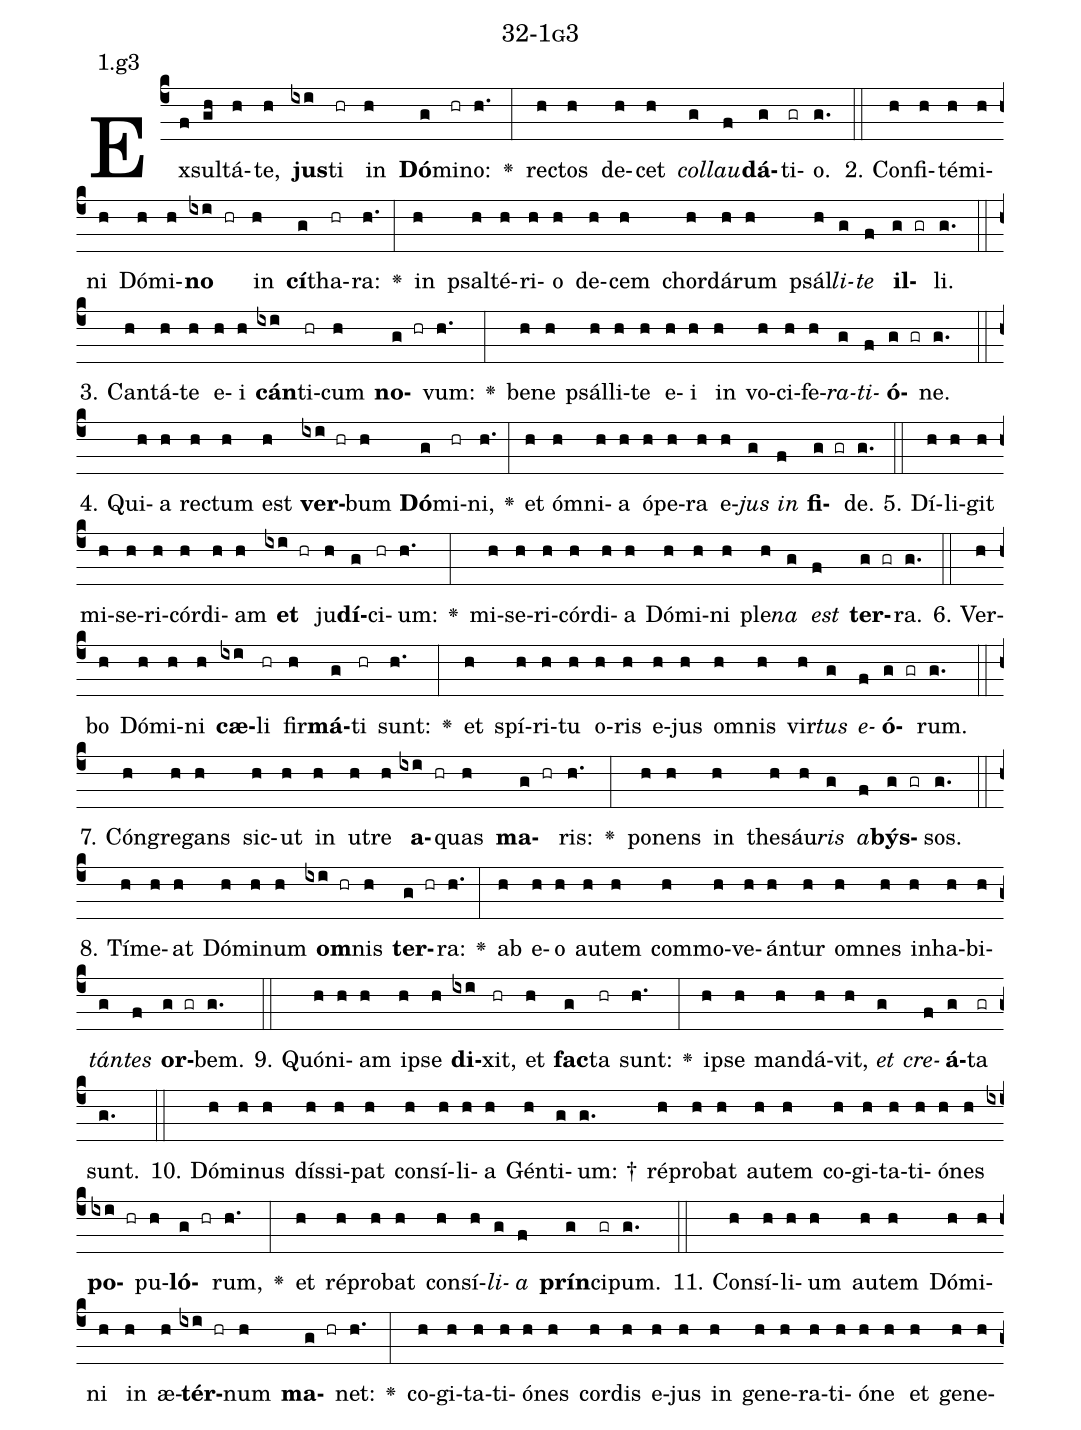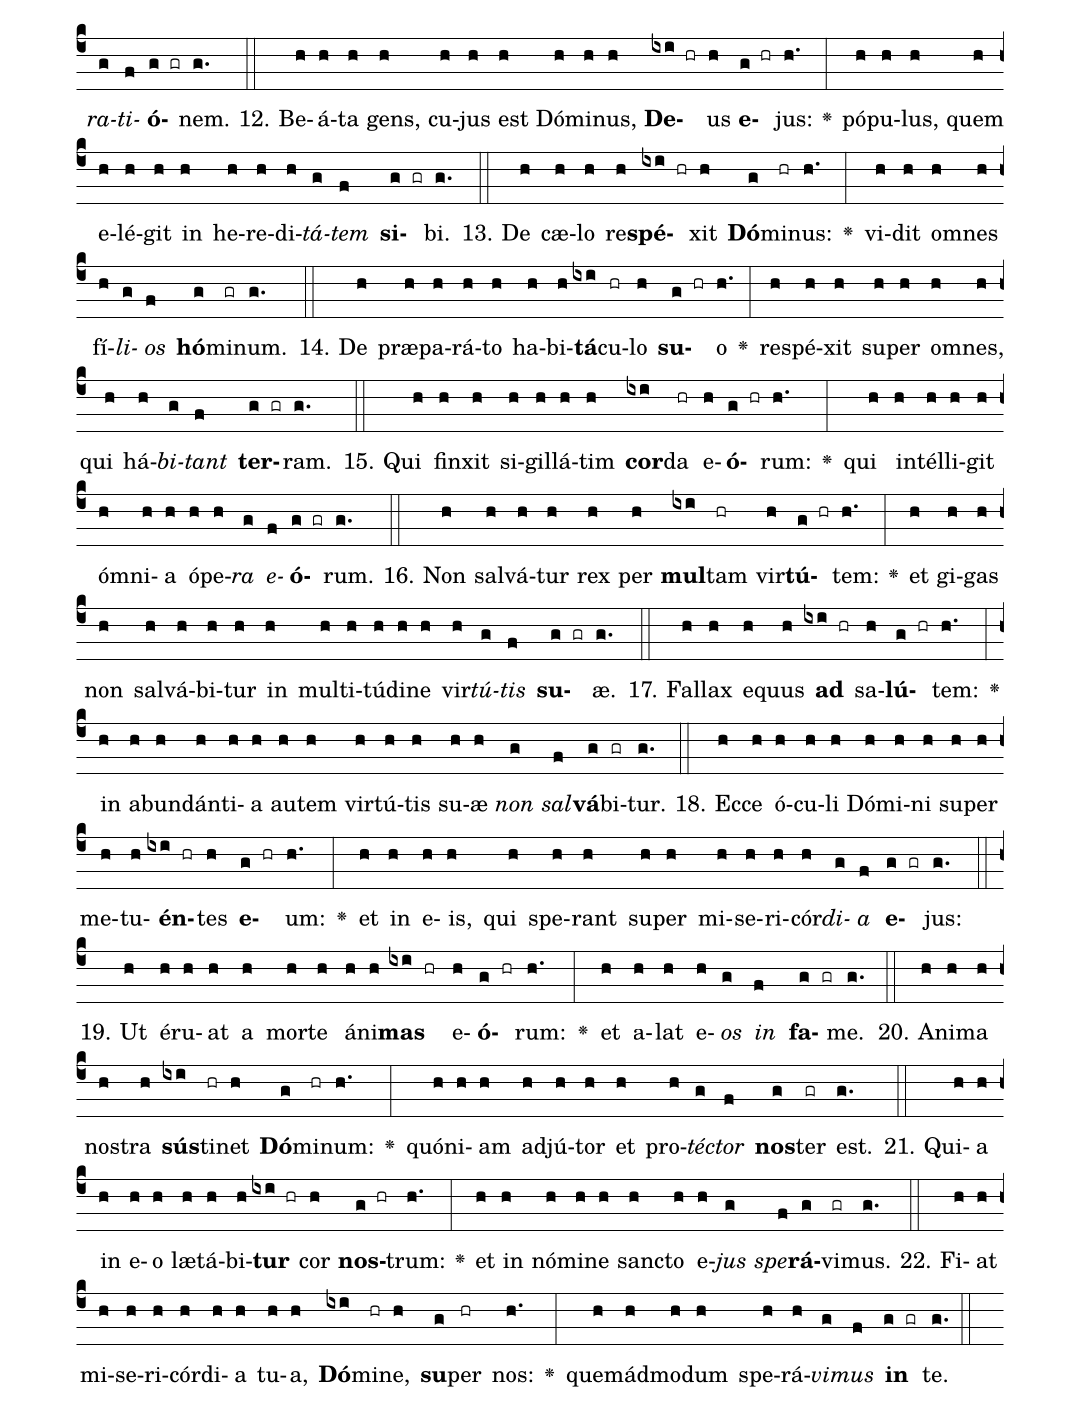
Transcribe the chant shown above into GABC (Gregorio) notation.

name: 32-1g3;
annotation: 1.g3;
%%
(c4)Ex(f)sul(gh)tá(h)te,(h) <b>jus</b>(ixi)ti(hr) in(h) <b>Dó</b>(g)mi(hr)no:(h.) <v>\greheightstar</v>(:) rec(h)tos(h) de(h)cet(h) <i>col</i>(g)<i>lau</i>(f)<b>dá</b>(g)ti(gr)o.(g.) (::)
2. Con(h)fi(h)té(h)mi(h)ni(h) Dó(h)mi(h)<b>no</b>(ixi hr) in(h) <b>cí</b>(g)tha(hr)ra:(h.) <v>\greheightstar</v>(:) in(h) psal(h)té(h)ri(h)o(h) de(h)cem(h) chor(h)dá(h)rum(h) psál(h)<i>li</i>(g)<i>te</i>(f) <b>il</b>(g gr)li.(g.) (::)
3. Can(h)tá(h)te(h) e(h)i(h) <b>cán</b>(ixi)ti(hr)cum(h) <b>no</b>(g hr)vum:(h.) <v>\greheightstar</v>(:) be(h)ne(h) psál(h)li(h)te(h) e(h)i(h) in(h) vo(h)ci(h)fe(h)<i>ra</i>(g)<i>ti</i>(f)<b>ó</b>(g gr)ne.(g.) (::)
4. Qui(h)a(h) rec(h)tum(h) est(h) <b>ver</b>(ixi hr)bum(h) <b>Dó</b>(g)mi(hr)ni,(h.) <v>\greheightstar</v>(:) et(h) óm(h)ni(h)a(h) ó(h)pe(h)ra(h) e(h)<i>jus</i>(g) <i>in</i>(f) <b>fi</b>(g gr)de.(g.) (::)
5. Dí(h)li(h)git(h) mi(h)se(h)ri(h)cór(h)di(h)am(h) <b>et</b>(ixi hr) ju(h)<b>dí</b>(g)ci(hr)um:(h.) <v>\greheightstar</v>(:) mi(h)se(h)ri(h)cór(h)di(h)a(h) Dó(h)mi(h)ni(h) ple(h)<i>na</i>(g) <i>est</i>(f) <b>ter</b>(g gr)ra.(g.) (::)
6. Ver(h)bo(h) Dó(h)mi(h)ni(h) <b>cæ</b>(ixi)li(hr) fir(h)<b>má</b>(g)ti(hr) sunt:(h.) <v>\greheightstar</v>(:) et(h) spí(h)ri(h)tu(h) o(h)ris(h) e(h)jus(h) om(h)nis(h) vir(h)<i>tus</i>(g) <i>e</i>(f)<b>ó</b>(g gr)rum.(g.) (::)
7. Cón(h)gre(h)gans(h) sic(h)ut(h) in(h) u(h)tre(h) <b>a</b>(ixi hr)quas(h) <b>ma</b>(g hr)ris:(h.) <v>\greheightstar</v>(:) po(h)nens(h) in(h) the(h)sáu(h)<i>ris</i>(g) <i>a</i>(f)<b>býs</b>(g gr)sos.(g.) (::)
8. Tí(h)me(h)at(h) Dó(h)mi(h)num(h) <b>om</b>(ixi hr)nis(h) <b>ter</b>(g hr)ra:(h.) <v>\greheightstar</v>(:) ab(h) e(h)o(h) au(h)tem(h) com(h)mo(h)ve(h)án(h)tur(h) om(h)nes(h) in(h)ha(h)bi(h)<i>tán</i>(g)<i>tes</i>(f) <b>or</b>(g gr)bem.(g.) (::)
9. Quón(h)i(h)am(h) ip(h)se(h) <b>di</b>(ixi)xit,(hr) et(h) <b>fac</b>(g)ta(hr) sunt:(h.) <v>\greheightstar</v>(:) ip(h)se(h) man(h)dá(h)vit,(h) <i>et</i>(g) <i>cre</i>(f)<b>á</b>(g)ta(gr) sunt.(g.) (::)
10. Dó(h)mi(h)nus(h) dís(h)si(h)pat(h) con(h)sí(h)li(h)a(h) Gén(h)ti(g)um: †(g.) ré(h)pro(h)bat(h) au(h)tem(h) co(h)gi(h)ta(h)ti(h)ó(h)nes(h) <b>po</b>(ixi hr)pu(h)<b>ló</b>(g hr)rum,(h.) <v>\greheightstar</v>(:) et(h) ré(h)pro(h)bat(h) con(h)sí(h)<i>li</i>(g)<i>a</i>(f) <b>prín</b>(g)ci(gr)pum.(g.) (::)
11. Con(h)sí(h)li(h)um(h) au(h)tem(h) Dó(h)mi(h)ni(h) in(h) æ(h)<b>tér</b>(ixi hr)num(h) <b>ma</b>(g hr)net:(h.) <v>\greheightstar</v>(:) co(h)gi(h)ta(h)ti(h)ó(h)nes(h) cor(h)dis(h) e(h)jus(h) in(h) ge(h)ne(h)ra(h)ti(h)ó(h)ne(h) et(h) ge(h)ne(h)<i>ra</i>(g)<i>ti</i>(f)<b>ó</b>(g gr)nem.(g.) (::)
12. Be(h)á(h)ta(h) gens,(h) cu(h)jus(h) est(h) Dó(h)mi(h)nus,(h) <b>De</b>(ixi hr)us(h) <b>e</b>(g hr)jus:(h.) <v>\greheightstar</v>(:) pó(h)pu(h)lus,(h) quem(h) e(h)lé(h)git(h) in(h) he(h)re(h)di(h)<i>tá</i>(g)<i>tem</i>(f) <b>si</b>(g gr)bi.(g.) (::)
13. De(h) cæ(h)lo(h) re(h)<b>spé</b>(ixi hr)xit(h) <b>Dó</b>(g)mi(hr)nus:(h.) <v>\greheightstar</v>(:) vi(h)dit(h) om(h)nes(h) fí(h)<i>li</i>(g)<i>os</i>(f) <b>hó</b>(g)mi(gr)num.(g.) (::)
14. De(h) præ(h)pa(h)rá(h)to(h) ha(h)bi(h)<b>tá</b>(ixi)cu(hr)lo(h) <b>su</b>(g hr)o(h.) <v>\greheightstar</v>(:) re(h)spé(h)xit(h) su(h)per(h) om(h)nes,(h) qui(h) há(h)<i>bi</i>(g)<i>tant</i>(f) <b>ter</b>(g gr)ram.(g.) (::)
15. Qui(h) fin(h)xit(h) si(h)gil(h)lá(h)tim(h) <b>cor</b>(ixi)da(hr) e(h)<b>ó</b>(g hr)rum:(h.) <v>\greheightstar</v>(:) qui(h) in(h)tél(h)li(h)git(h) óm(h)ni(h)a(h) ó(h)pe(h)<i>ra</i>(g) <i>e</i>(f)<b>ó</b>(g gr)rum.(g.) (::)
16. Non(h) sal(h)vá(h)tur(h) rex(h) per(h) <b>mul</b>(ixi)tam(hr) vir(h)<b>tú</b>(g hr)tem:(h.) <v>\greheightstar</v>(:) et(h) gi(h)gas(h) non(h) sal(h)vá(h)bi(h)tur(h) in(h) mul(h)ti(h)tú(h)di(h)ne(h) vir(h)<i>tú</i>(g)<i>tis</i>(f) <b>su</b>(g gr)æ.(g.) (::)
17. Fal(h)lax(h) e(h)quus(h) <b>ad</b>(ixi hr) sa(h)<b>lú</b>(g hr)tem:(h.) <v>\greheightstar</v>(:) in(h) ab(h)un(h)dán(h)ti(h)a(h) au(h)tem(h) vir(h)tú(h)tis(h) su(h)æ(h) <i>non</i>(g) <i>sal</i>(f)<b>vá</b>(g)bi(gr)tur.(g.) (::)
18. Ec(h)ce(h) ó(h)cu(h)li(h) Dó(h)mi(h)ni(h) su(h)per(h) me(h)tu(h)<b>én</b>(ixi hr)tes(h) <b>e</b>(g hr)um:(h.) <v>\greheightstar</v>(:) et(h) in(h) e(h)is,(h) qui(h) spe(h)rant(h) su(h)per(h) mi(h)se(h)ri(h)cór(h)<i>di</i>(g)<i>a</i>(f) <b>e</b>(g gr)jus:(g.) (::)
19. Ut(h) é(h)ru(h)at(h) a(h) mor(h)te(h) á(h)ni(h)<b>mas</b>(ixi hr) e(h)<b>ó</b>(g hr)rum:(h.) <v>\greheightstar</v>(:) et(h) a(h)lat(h) e(h)<i>os</i>(g) <i>in</i>(f) <b>fa</b>(g gr)me.(g.) (::)
20. A(h)ni(h)ma(h) nos(h)tra(h) <b>sús</b>(ixi)ti(hr)net(h) <b>Dó</b>(g)mi(hr)num:(h.) <v>\greheightstar</v>(:) quón(h)i(h)am(h) ad(h)jú(h)tor(h) et(h) pro(h)<i>téc</i>(g)<i>tor</i>(f) <b>nos</b>(g)ter(gr) est.(g.) (::)
21. Qui(h)a(h) in(h) e(h)o(h) læ(h)tá(h)bi(h)<b>tur</b>(ixi hr) cor(h) <b>nos</b>(g hr)trum:(h.) <v>\greheightstar</v>(:) et(h) in(h) nó(h)mi(h)ne(h) sanc(h)to(h) e(h)<i>jus</i>(g) <i>spe</i>(f)<b>rá</b>(g)vi(gr)mus.(g.) (::)
22. Fi(h)at(h) mi(h)se(h)ri(h)cór(h)di(h)a(h) tu(h)a,(h) <b>Dó</b>(ixi)mi(hr)ne,(h) <b>su</b>(g)per(hr) nos:(h.) <v>\greheightstar</v>(:) quem(h)ád(h)mo(h)dum(h) spe(h)rá(h)<i>vi</i>(g)<i>mus</i>(f) <b>in</b>(g gr) te.(g.) (::)
